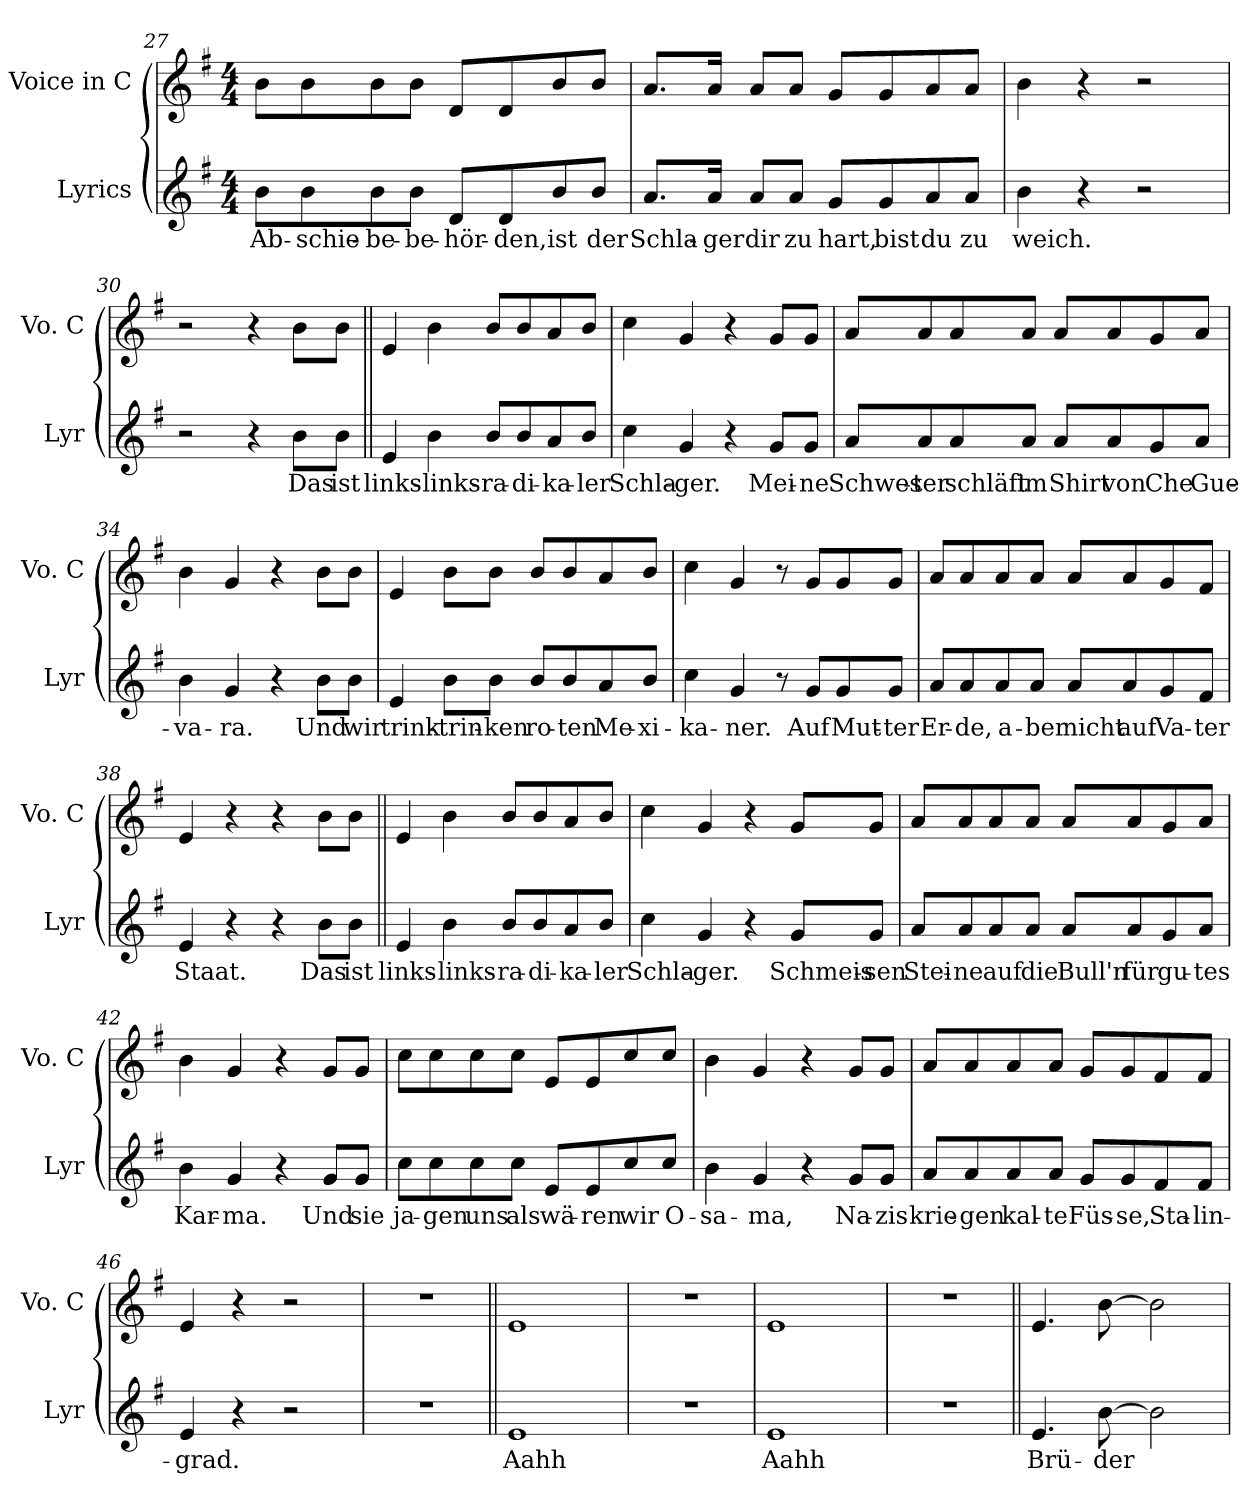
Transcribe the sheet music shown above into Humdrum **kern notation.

**kern	**text	**kern
*part2	*part2	*part1
*staff2	*staff2	*staff1
*I"Lyrics	*	*I"Voice in C
*I'Lyr	*	*I'Vo. C
*clefG2	*	*clefG2
*k[f#]	*	*k[f#]
*M4/4	*	*M4/4
=27	=27	=27
8bL	Ab-	8bL
8b	-schie-	8b
8b	-be-	8b
8bJ	-be-	8bJ
8dL	-hör-	8dL
8d	-den,	8d
8b	ist	8b
8bJ	der	8bJ
=28	=28	=28
8.aL	Schla-	8.aL
16aJk	-ger	16aJk
8aL	dir	8aL
8aJ	zu	8aJ
8gL	hart,	8gL
8g	bist	8g
8a	du	8a
8aJ	zu	8aJ
=29	=29	=29
4b	weich.	4b
4r	.	4r
2r	.	2r
=30	=30	=30
2r	.	2r
4r	.	4r
8bL	Das	8bL
8bJ	ist	8bJ
=31||	=31||	=31||
4e	links-	4e
4b	-links-	4b
8bL	-ra-	8bL
8b	-di-	8b
8a	-ka-	8a
8bJ	-ler	8bJ
=32	=32	=32
4cc	Schla-	4cc
4g	-ger.	4g
4r	.	4r
8gL	Mei-	8gL
8gJ	-ne	8gJ
=33	=33	=33
8aL	Schwes-	8aL
8a	-ter	8a
8a	schläft	8a
8aJ	im	8aJ
8aL	Shirt	8aL
8a	von	8a
8g	Che	8g
8aJ	Gue-	8aJ
=34	=34	=34
4b	-va-	4b
4g	-ra.	4g
4r	.	4r
8bL	Und	8bL
8bJ	wir	8bJ
=35	=35	=35
4e	trink-	4e
8bL	-trin-	8bL
8bJ	-ken	8bJ
8bL	ro-	8bL
8b	-ten	8b
8a	Me-	8a
8bJ	-xi-	8bJ
=36	=36	=36
4cc	-ka-	4cc
4g	-ner.	4g
8r	.	8r
8gL	Auf	8gL
8g	Mut-	8g
8gJ	-ter	8gJ
=37	=37	=37
8aL	Er-	8aL
8a	-de,	8a
8a	a-	8a
8aJ	-ber	8aJ
8aL	nicht	8aL
8a	auf	8a
8g	Va-	8g
8f#J	-ter	8f#J
=38	=38	=38
4e	Staat.	4e
4r	.	4r
4r	.	4r
8bL	Das	8bL
8bJ	ist	8bJ
=39||	=39||	=39||
4e	links-	4e
4b	-links-	4b
8bL	-ra-	8bL
8b	-di-	8b
8a	-ka-	8a
8bJ	-ler	8bJ
=40	=40	=40
4cc	Schla-	4cc
4g	-ger.	4g
4r	.	4r
8gL	Schmeis-	8gL
8gJ	sen	8gJ
=41	=41	=41
8aL	Stei-	8aL
8a	-ne	8a
8a	auf	8a
8aJ	die	8aJ
8aL	Bull'n	8aL
8a	für	8a
8g	gu-	8g
8aJ	-tes	8aJ
=42	=42	=42
4b	Kar-	4b
4g	-ma.	4g
4r	.	4r
8gL	Und	8gL
8gJ	sie	8gJ
=43	=43	=43
8ccL	ja-	8ccL
8cc	-gen	8cc
8cc	uns	8cc
8ccJ	als	8ccJ
8eL	wä-	8eL
8e	-ren	8e
8cc	wir	8cc
8ccJ	O-	8ccJ
=44	=44	=44
4b	-sa-	4b
4g	-ma,	4g
4r	.	4r
8gL	Na-	8gL
8gJ	-zis	8gJ
=45	=45	=45
8aL	krie-	8aL
8a	-gen	8a
8a	kal-	8a
8aJ	-te	8aJ
8gL	Füs-	8gL
8g	-se,	8g
8f#	Sta-	8f#
8f#J	-lin-	8f#J
=46	=46	=46
4e	-grad.	4e
4r	.	4r
2r	.	2r
=47	=47	=47
1r	.	1r
=48||	=48||	=48||
1e!	Aahh	1e!
=49	=49	=49
1r	.	1r
=50	=50	=50
1e!	Aahh	1e!
=51	=51	=51
1r	.	1r
=52||	=52||	=52||
4.e	Brü-	4.e
[8b	-der	[8b
2b]	.	2b]
=	=	=
*-	*-	*-
